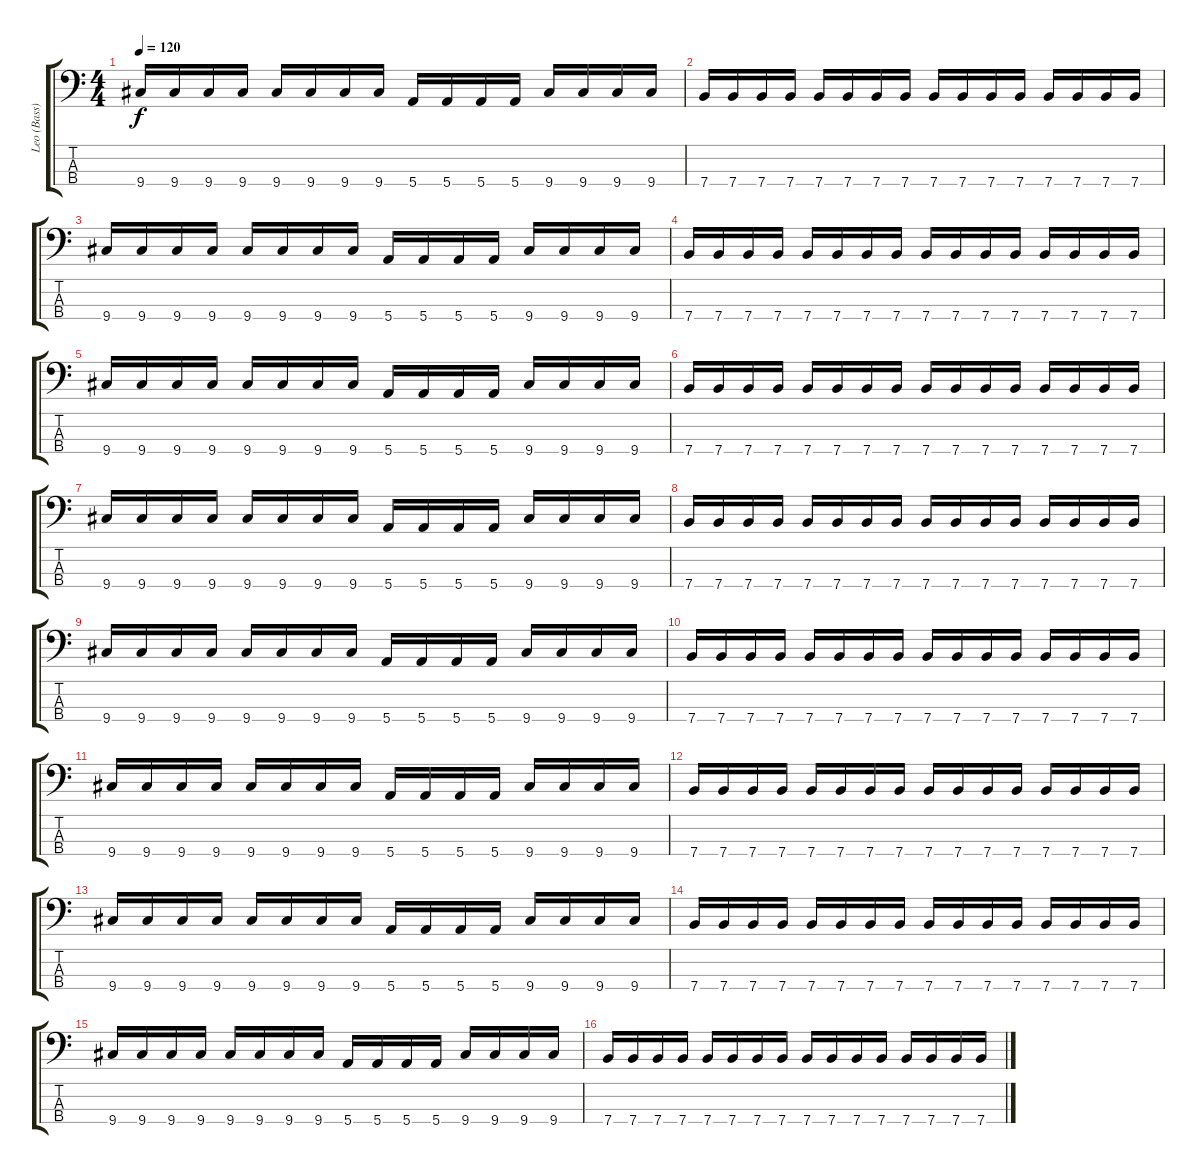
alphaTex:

\track ("Leo (Bass)" "Leo (Bass)") {instrument electricbassfinger}
\staff {score tabs}
\tuning (G2 D2 A1 E1) {hide}
\ts (4 4)
\tempo 120
\clef f4
\ks c
9.4.16{dy f} 9.4.16 9.4.16 9.4.16 9.4.16 9.4.16 9.4.16 9.4.16 5.4.16 5.4.16 5.4.16 5.4.16 9.4.16 9.4.16 9.4.16 9.4.16 |
7.4.16 7.4.16 7.4.16 7.4.16 7.4.16 7.4.16 7.4.16 7.4.16 7.4.16 7.4.16 7.4.16 7.4.16 7.4.16 7.4.16 7.4.16 7.4.16 |
9.4.16 9.4.16 9.4.16 9.4.16 9.4.16 9.4.16 9.4.16 9.4.16 5.4.16 5.4.16 5.4.16 5.4.16 9.4.16 9.4.16 9.4.16 9.4.16 |
7.4.16 7.4.16 7.4.16 7.4.16 7.4.16 7.4.16 7.4.16 7.4.16 7.4.16 7.4.16 7.4.16 7.4.16 7.4.16 7.4.16 7.4.16 7.4.16 |
9.4.16 9.4.16 9.4.16 9.4.16 9.4.16 9.4.16 9.4.16 9.4.16 5.4.16 5.4.16 5.4.16 5.4.16 9.4.16 9.4.16 9.4.16 9.4.16 |
7.4.16 7.4.16 7.4.16 7.4.16 7.4.16 7.4.16 7.4.16 7.4.16 7.4.16 7.4.16 7.4.16 7.4.16 7.4.16 7.4.16 7.4.16 7.4.16 |
9.4.16 9.4.16 9.4.16 9.4.16 9.4.16 9.4.16 9.4.16 9.4.16 5.4.16 5.4.16 5.4.16 5.4.16 9.4.16 9.4.16 9.4.16 9.4.16 |
7.4.16 7.4.16 7.4.16 7.4.16 7.4.16 7.4.16 7.4.16 7.4.16 7.4.16 7.4.16 7.4.16 7.4.16 7.4.16 7.4.16 7.4.16 7.4.16 |
9.4.16 9.4.16 9.4.16 9.4.16 9.4.16 9.4.16 9.4.16 9.4.16 5.4.16 5.4.16 5.4.16 5.4.16 9.4.16 9.4.16 9.4.16 9.4.16 |
7.4.16 7.4.16 7.4.16 7.4.16 7.4.16 7.4.16 7.4.16 7.4.16 7.4.16 7.4.16 7.4.16 7.4.16 7.4.16 7.4.16 7.4.16 7.4.16 |
9.4.16 9.4.16 9.4.16 9.4.16 9.4.16 9.4.16 9.4.16 9.4.16 5.4.16 5.4.16 5.4.16 5.4.16 9.4.16 9.4.16 9.4.16 9.4.16 |
7.4.16 7.4.16 7.4.16 7.4.16 7.4.16 7.4.16 7.4.16 7.4.16 7.4.16 7.4.16 7.4.16 7.4.16 7.4.16 7.4.16 7.4.16 7.4.16 |
9.4.16 9.4.16 9.4.16 9.4.16 9.4.16 9.4.16 9.4.16 9.4.16 5.4.16 5.4.16 5.4.16 5.4.16 9.4.16 9.4.16 9.4.16 9.4.16 |
7.4.16 7.4.16 7.4.16 7.4.16 7.4.16 7.4.16 7.4.16 7.4.16 7.4.16 7.4.16 7.4.16 7.4.16 7.4.16 7.4.16 7.4.16 7.4.16 |
9.4.16 9.4.16 9.4.16 9.4.16 9.4.16 9.4.16 9.4.16 9.4.16 5.4.16 5.4.16 5.4.16 5.4.16 9.4.16 9.4.16 9.4.16 9.4.16 |
7.4.16 7.4.16 7.4.16 7.4.16 7.4.16 7.4.16 7.4.16 7.4.16 7.4.16 7.4.16 7.4.16 7.4.16 7.4.16 7.4.16 7.4.16 7.4.16
